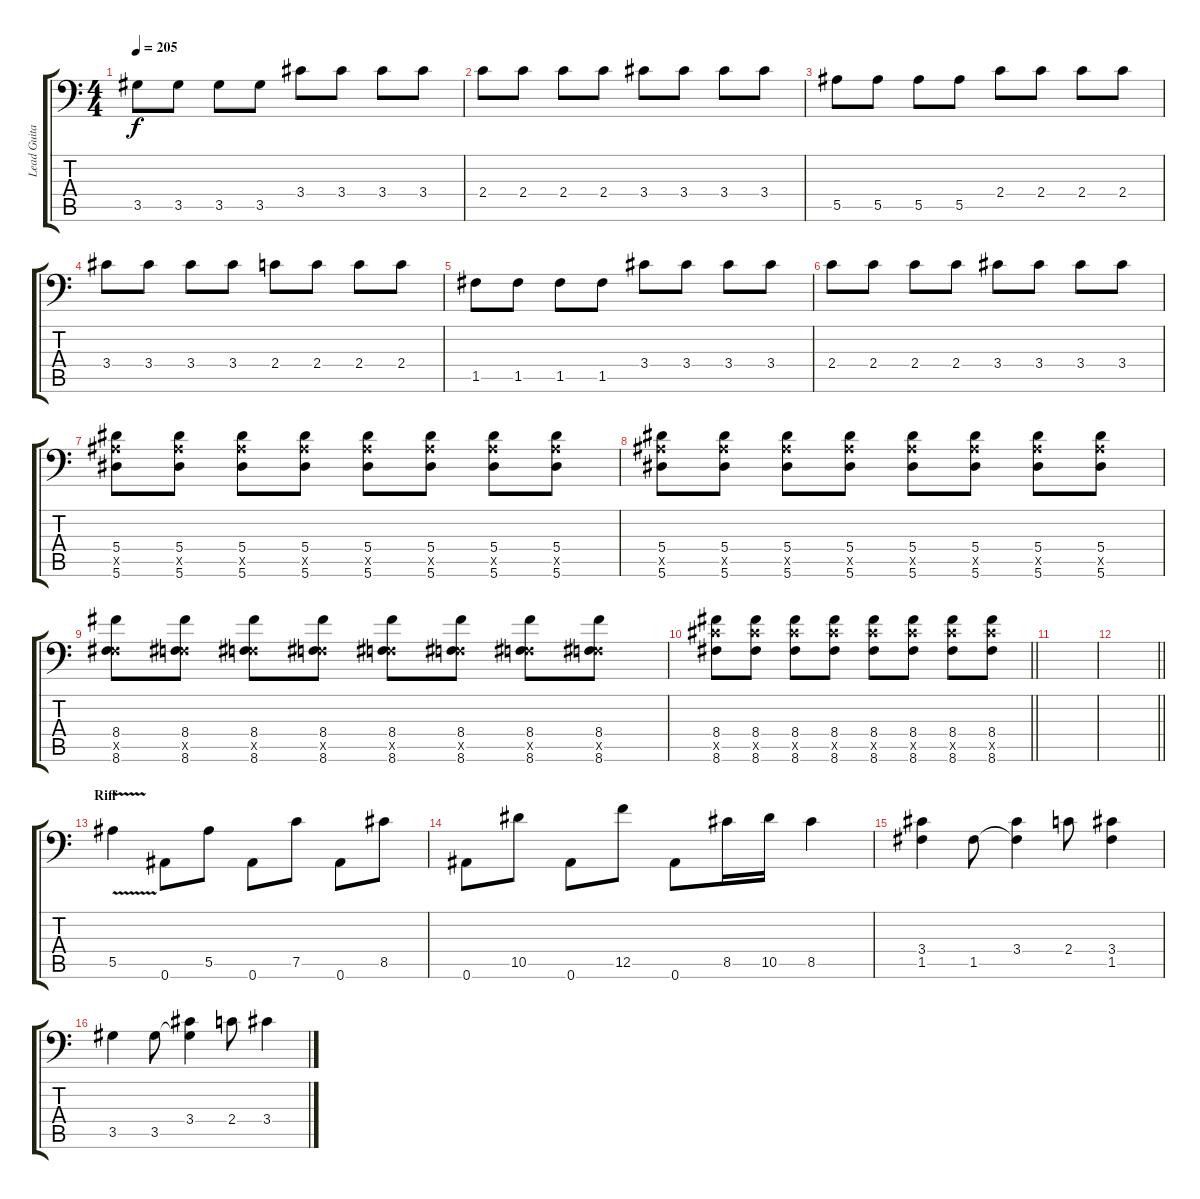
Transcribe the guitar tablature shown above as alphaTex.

\track ("Lead Guitar" "Lead Guita") {instrument distortionguitar}
\staff {score tabs}
\tuning (C4 G3 Eb3 Bb2 F2 Bb1) {hide}
\ts (4 4)
\tempo 205
\clef f4
\ks c
3.5.8{dy f} 3.5.8 3.5.8 3.5.8 3.4.8 3.4.8 3.4.8 3.4.8 |
2.4.8 2.4.8 2.4.8 2.4.8 3.4.8 3.4.8 3.4.8 3.4.8 |
5.5.8 5.5.8 5.5.8 5.5.8 2.4.8 2.4.8 2.4.8 2.4.8 |
3.4.8 3.4.8 3.4.8 3.4.8 2.4.8 2.4.8 2.4.8 2.4.8 |
1.5.8 1.5.8 1.5.8 1.5.8 3.4.8 3.4.8 3.4.8 3.4.8 |
2.4.8 2.4.8 2.4.8 2.4.8 3.4.8 3.4.8 3.4.8 3.4.8 |
(5.4 5.5{x} 5.6).8 (5.4 5.5{x} 5.6).8 (5.4 5.5{x} 5.6).8 (5.4 5.5{x} 5.6).8 (5.4 5.5{x} 5.6).8 (5.4 5.5{x} 5.6).8 (5.4 5.5{x} 5.6).8 (5.4 5.5{x} 5.6).8 |
(5.4 5.5{x} 5.6).8 (5.4 5.5{x} 5.6).8 (5.4 5.5{x} 5.6).8 (5.4 5.5{x} 5.6).8 (5.4 5.5{x} 5.6).8 (5.4 5.5{x} 5.6).8 (5.4 5.5{x} 5.6).8 (5.4 5.5{x} 5.6).8 |
(8.4 0.5{x} 8.6).8 (8.4 0.5{x} 8.6).8 (8.4 0.5{x} 8.6).8 (8.4 0.5{x} 8.6).8 (8.4 0.5{x} 8.6).8 (8.4 0.5{x} 8.6).8 (8.4 0.5{x} 8.6).8 (8.4 0.5{x} 8.6).8 |
\barLineRight lightlight
(8.4 8.5{x} 8.6).8 (8.4 8.5{x} 8.6).8 (8.4 8.5{x} 8.6).8 (8.4 8.5{x} 8.6).8 (8.4 8.5{x} 8.6).8 (8.4 8.5{x} 8.6).8 (8.4 8.5{x} 8.6).8 (8.4 8.5{x} 8.6).8 |
|
\barLineRight lightlight
|
\section ("" "Riff")
5.5{v}.4 0.6.8 5.5.8 0.6.8 7.5.8 0.6.8 8.5.8 |
0.6.8 10.5.8 0.6.8 12.5.8 0.6.8 8.5.16 10.5.16 8.5.4 |
(3.4 1.5).4 1.5.8 (3.4 1.5{t}).4 2.4.8 (3.4 1.5).4 |
3.5.4 3.5.8 (3.4 3.5{t}).4 2.4.8 3.4.4
